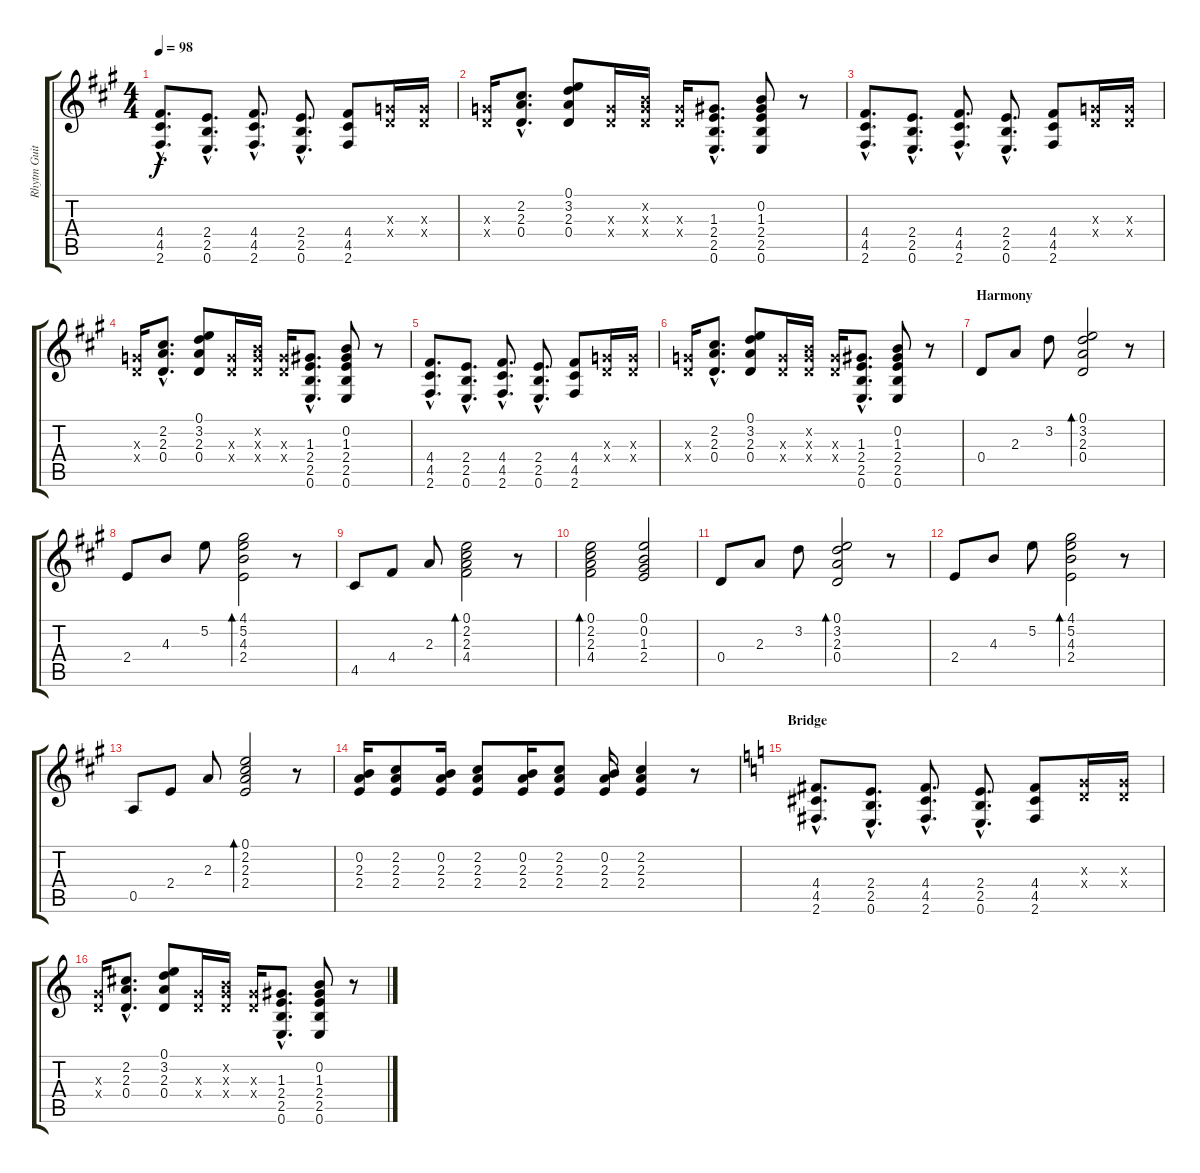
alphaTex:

\track ("Rhytm Guitar" "Rhytm Guit") {instrument acousticguitarsteel}
\staff {score tabs}
\tuning (E4 B3 G3 D3 A2 E2) {hide}
\ts (4 4)
\tempo 98
\clef g2
\ks a
(4.4{hac} 4.5{hac} 2.6{hac}).8{d dy f} (2.4{hac} 2.5{hac} 0.6{hac}).8{d} (4.4{hac} 4.5{hac} 2.6{hac}).8{d} (2.4{hac} 2.5{hac} 0.6{hac}).8{d} (4.4 4.5 2.6).8 (0.3{x} 0.4{x}).16 (0.3{x} 0.4{x}).16 |
(0.3{x} 0.4{x}).16 (2.2{hac} 2.3{hac} 0.4{hac}).8{d} (0.1 3.2 2.3 0.4).8 (0.3{x} 0.4{x}).16 (0.2{x} 0.3{x} 0.4{x}).16 (0.3{x} 0.4{x}).16 (1.3{hac} 2.4{hac} 2.5{hac} 0.6{hac}).8{d} (0.2 1.3 2.4 2.5 0.6).8 r.8 |
(4.4{hac} 4.5{hac} 2.6{hac}).8{d} (2.4{hac} 2.5{hac} 0.6{hac}).8{d} (4.4{hac} 4.5{hac} 2.6{hac}).8{d} (2.4{hac} 2.5{hac} 0.6{hac}).8{d} (4.4 4.5 2.6).8 (0.3{x} 0.4{x}).16 (0.3{x} 0.4{x}).16 |
(0.3{x} 0.4{x}).16 (2.2{hac} 2.3{hac} 0.4{hac}).8{d} (0.1 3.2 2.3 0.4).8 (0.3{x} 0.4{x}).16 (0.2{x} 0.3{x} 0.4{x}).16 (0.3{x} 0.4{x}).16 (1.3{hac} 2.4{hac} 2.5{hac} 0.6{hac}).8{d} (0.2 1.3 2.4 2.5 0.6).8 r.8 |
(4.4{hac} 4.5{hac} 2.6{hac}).8{d} (2.4{hac} 2.5{hac} 0.6{hac}).8{d} (4.4{hac} 4.5{hac} 2.6{hac}).8{d} (2.4{hac} 2.5{hac} 0.6{hac}).8{d} (4.4 4.5 2.6).8 (0.3{x} 0.4{x}).16 (0.3{x} 0.4{x}).16 |
(0.3{x} 0.4{x}).16 (2.2{hac} 2.3{hac} 0.4{hac}).8{d} (0.1 3.2 2.3 0.4).8 (0.3{x} 0.4{x}).16 (0.2{x} 0.3{x} 0.4{x}).16 (0.3{x} 0.4{x}).16 (1.3{hac} 2.4{hac} 2.5{hac} 0.6{hac}).8{d} (0.2 1.3 2.4 2.5 0.6).8 r.8 |
\section ("" "Harmony")
0.4.8 2.3.8 3.2.8 (0.1 3.2 2.3 0.4).2{bd 120} r.8 |
2.4.8 4.3.8 5.2.8 (4.1 5.2 4.3 2.4).2{bd 120} r.8 |
4.5.8 4.4.8 2.3.8 (0.1 2.2 2.3 4.4).2{bd 120} r.8 |
(0.1 2.2 2.3 4.4).2{bd 120} (0.1 0.2 1.3 2.4).2 |
0.4.8 2.3.8 3.2.8 (0.1 3.2 2.3 0.4).2{bd 120} r.8 |
2.4.8 4.3.8 5.2.8 (4.1 5.2 4.3 2.4).2{bd 120} r.8 |
0.5.8 2.4.8 2.3.8 (0.1 2.2 2.3 2.4).2{bd 120} r.8 |
(0.2 2.3 2.4).16 (2.2 2.3 2.4).8 (0.2 2.3 2.4).16 (2.2 2.3 2.4).8 (0.2 2.3 2.4).16 (2.2 2.3 2.4).8 (0.2 2.3 2.4).16 (2.2 2.3 2.4).4 r.8 |
\section ("" "Bridge")
\ks c
(4.4{hac} 4.5{hac} 2.6{hac}).8{d} (2.4{hac} 2.5{hac} 0.6{hac}).8{d} (4.4{hac} 4.5{hac} 2.6{hac}).8{d} (2.4{hac} 2.5{hac} 0.6{hac}).8{d} (4.4 4.5 2.6).8 (0.3{x} 0.4{x}).16 (0.3{x} 0.4{x}).16 |
(0.3{x} 0.4{x}).16 (2.2{hac} 2.3{hac} 0.4{hac}).8{d} (0.1 3.2 2.3 0.4).8 (0.3{x} 0.4{x}).16 (0.2{x} 0.3{x} 0.4{x}).16 (0.3{x} 0.4{x}).16 (1.3{hac} 2.4{hac} 2.5{hac} 0.6{hac}).8{d} (0.2 1.3 2.4 2.5 0.6).8 r.8
